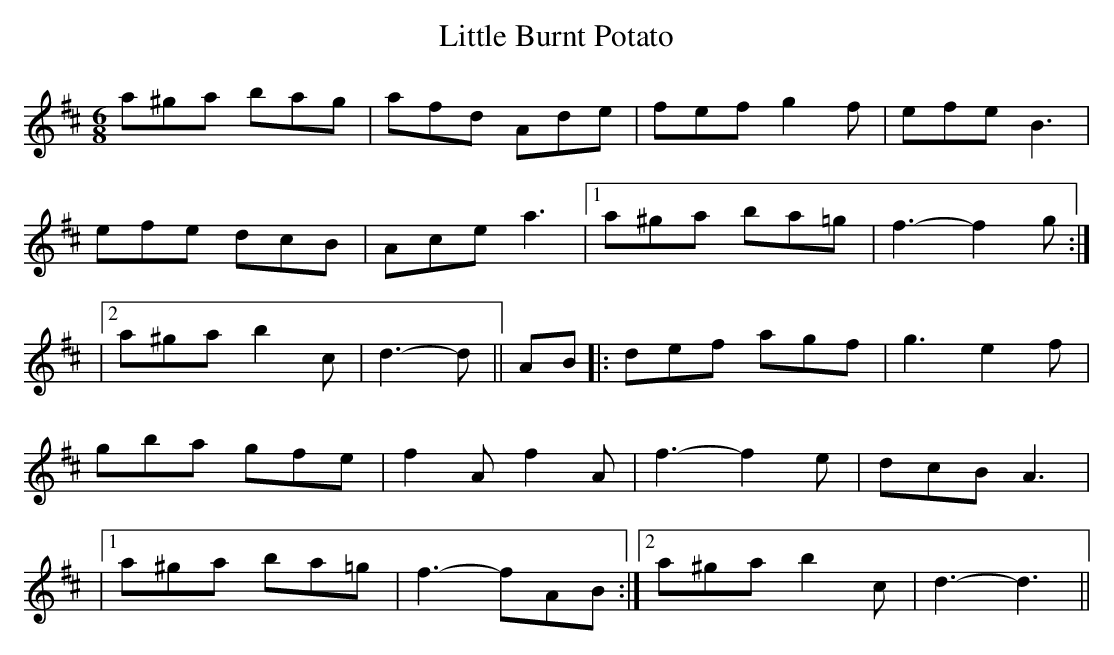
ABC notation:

X:1
T: Little Burnt Potato
S: Joel Shimberg
L: 1/8
M: 6/8
K: D
a^ga bag | afd Ade | fef g2 f | efe B3 |
efe dcB  | Ace a3 |1 a^ga ba=g | f3-f2 g :|
|2 a^ga b2 c | d3-d || AB |: def agf | g3 e2 f |
gba gfe | f2 A f2 A | f3-f2 e | dcB A3 |
|1 a^ga ba=g | f3-fAB :|2 a^ga b2 c | d3-d3 ||
